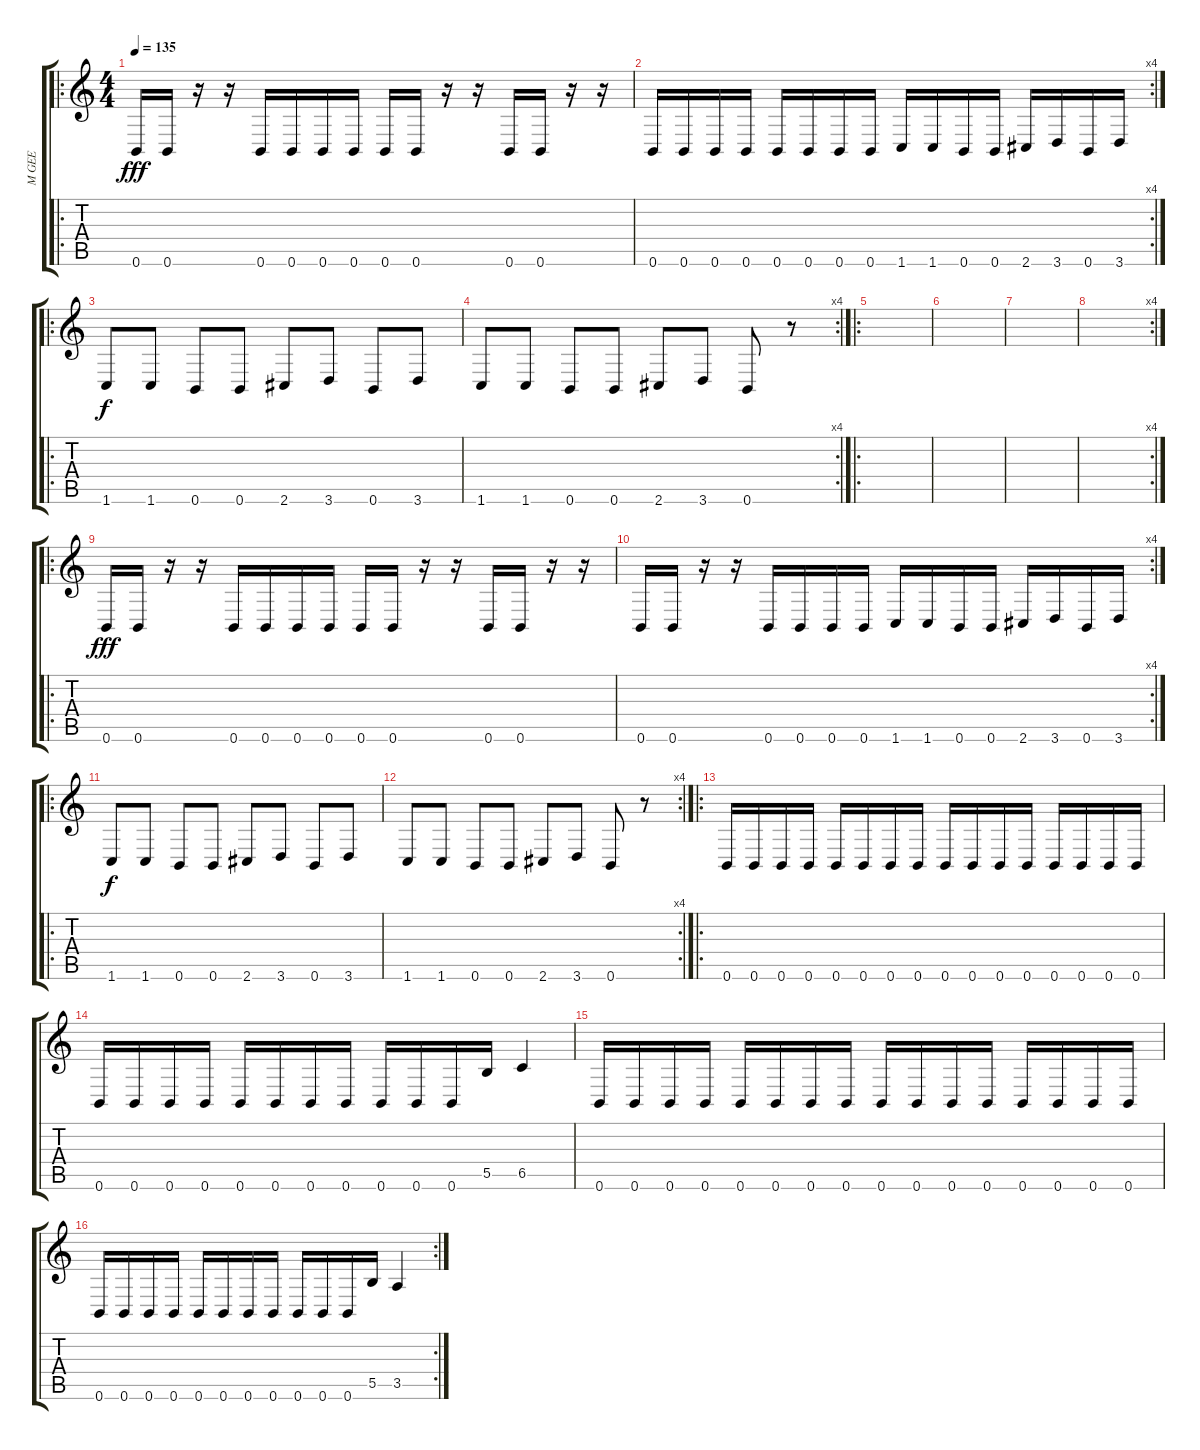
\track ("M GEE" "M GEE") {instrument distortionguitar}
\staff {score tabs}
\tuning (Db4 Ab3 E3 B2 Gb2 B1) {hide}
\ro
\ts (4 4)
\tempo 135
\clef g2
\ks c
0.6.16{dy fff} 0.6.16 r.16 r.16 0.6.16 0.6.16 0.6.16 0.6.16 0.6.16 0.6.16 r.16 r.16 0.6.16 0.6.16 r.16 r.16 |
\rc 4
0.6.16 0.6.16 0.6.16 0.6.16 0.6.16 0.6.16 0.6.16 0.6.16 1.6.16 1.6.16 0.6.16 0.6.16 2.6.16 3.6.16 0.6.16 3.6.16 |
\ro
1.6.8{dy f} 1.6.8 0.6.8 0.6.8 2.6.8 3.6.8 0.6.8 3.6.8 |
\rc 4
1.6.8 1.6.8 0.6.8 0.6.8 2.6.8 3.6.8 0.6.8 r.8 |
\ro
|
|
|
\rc 4
|
\ro
0.6.16{dy fff} 0.6.16 r.16 r.16 0.6.16 0.6.16 0.6.16 0.6.16 0.6.16 0.6.16 r.16 r.16 0.6.16 0.6.16 r.16 r.16 |
\rc 4
0.6.16 0.6.16 r.16 r.16 0.6.16 0.6.16 0.6.16 0.6.16 1.6.16 1.6.16 0.6.16 0.6.16 2.6.16 3.6.16 0.6.16 3.6.16 |
\ro
1.6.8{dy f} 1.6.8 0.6.8 0.6.8 2.6.8 3.6.8 0.6.8 3.6.8 |
\rc 4
1.6.8 1.6.8 0.6.8 0.6.8 2.6.8 3.6.8 0.6.8 r.8 |
\ro
0.6.16 0.6.16 0.6.16 0.6.16 0.6.16 0.6.16 0.6.16 0.6.16 0.6.16 0.6.16 0.6.16 0.6.16 0.6.16 0.6.16 0.6.16 0.6.16 |
0.6.16 0.6.16 0.6.16 0.6.16 0.6.16 0.6.16 0.6.16 0.6.16 0.6.16 0.6.16 0.6.16 5.5.16 6.5.4 |
0.6.16 0.6.16 0.6.16 0.6.16 0.6.16 0.6.16 0.6.16 0.6.16 0.6.16 0.6.16 0.6.16 0.6.16 0.6.16 0.6.16 0.6.16 0.6.16 |
\rc 2
0.6.16 0.6.16 0.6.16 0.6.16 0.6.16 0.6.16 0.6.16 0.6.16 0.6.16 0.6.16 0.6.16 5.5.16 3.5.4
